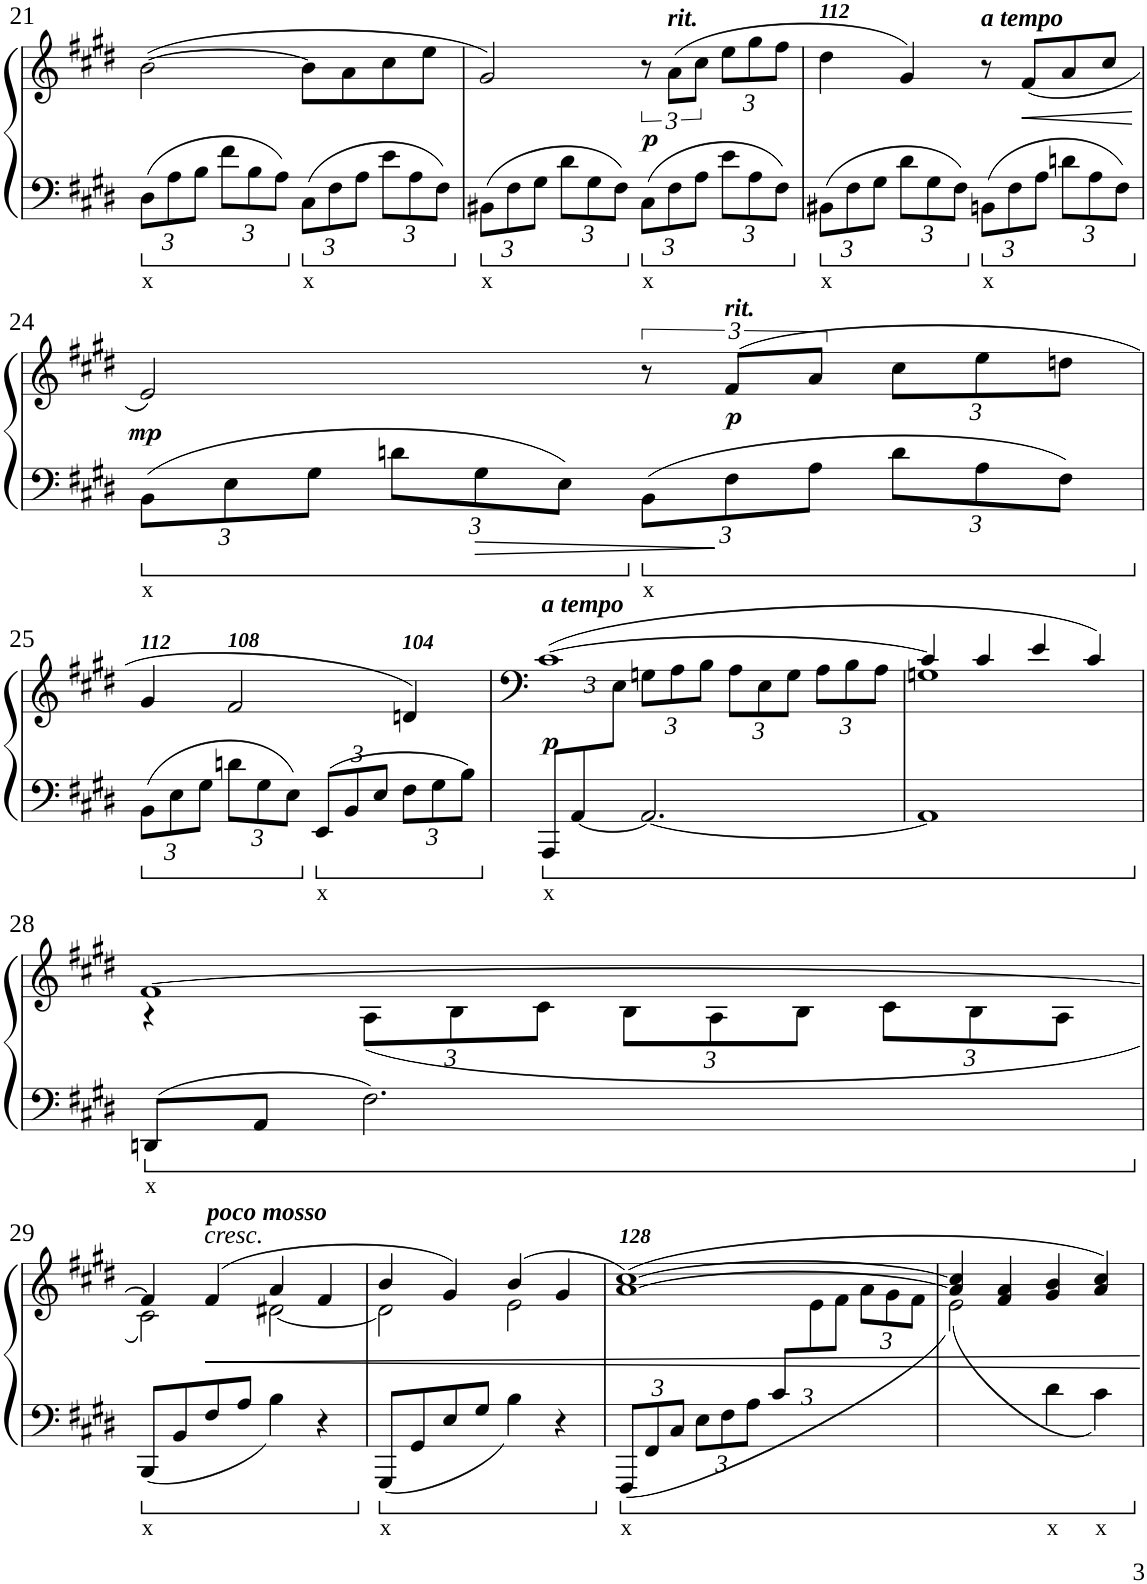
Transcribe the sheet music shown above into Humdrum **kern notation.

**kern	**text	**kern	**dynam
*part1	*part1	*part1	*part1
*staff2	*staff2	*staff1	*staff1/2
*I"Piano	*	*	*
*I'Pno	*	*	*
!!LO:PB:g=z
*clefF4	*	*clefG2	*
*k[f#c#g#d#]	*	*k[f#c#g#d#]	*
*M4/4	*	*M4/4	*
*Xbrackettup	*	*	*
=21	=21	=21	=21
!	!LO:LY:b	!	!
12D#\L	x	(>[2b\	.
12A\	.	.	.
12B\J	.	.	.
12f#\L	.	.	.
12B\	.	.	.
12A\J	.	.	.
!	!LO:LY:b	!	!
12C#\L	x	8b\L]	.
12F#\	.	.	.
.	.	8a\	.
12A\J	.	.	.
12e\L	.	8cc#\	.
12A\	.	.	.
.	.	8ee\J	.
12F#\J	.	.	.
=22	=22	=22	=22
!	!LO:LY:b	!	!
12BB#X\L	x	2g#/)	.
12F#\	.	.	.
12G#\J	.	.	.
12d#\L	.	.	.
12G#\	.	.	.
12F#\J	.	.	.
!	!LO:LY:b	!	!LO:DY:b
12C#\L	x	12r	p
!	!	!LO:TX:a:Bi:t=rit.	!
12F#\	.	(>12a\L	.
12A\J	.	12cc#\J	.
*	*	*Xbrackettup	*
12e\L	.	12ee\L	.
12A\	.	12gg#\	.
12F#\J	.	12ff#\J	.
=23	=23	=23	=23
!	!	!LO:TX:a:Bi:t=112	!
!	!LO:LY:b	!	!
12BB#X\L	x	4dd#\	.
12F#\	.	.	.
12G#\J	.	.	.
12d#\L	.	4g#/)	.
12G#\	.	.	.
12F#\J	.	.	.
!	!	!LO:TX:a:Bi:t=a tempo	!
!	!LO:LY:b	!	!
12BBn\L	x	8r	.
12F#\	.	.	.
!	!	!	!LO:HP:b
.	.	(<8f#/L	<
12A\J	.	.	.
12dn\L	.	8a/	.
12A\	.	.	.
.	.	8cc#/J	.
12F#\J	.	.	.
.	.	.	[
!!LO:LB:g=z
=24	=24	=24	=24
!	!LO:LY:b	!	!LO:DY:b
12BB\L	x	2e/)	mp
12E\	.	.	.
12G#\J	.	.	.
12dn\L	.	.	.
12G#\	.	.	.
12E\J	.	.	.
!	!LO:LY:b	!	!
*	*	*brackettup	*
12BB\L	x	12r	.
!	!	!LO:TX:a:Bi:t=rit.	!
!	!	!	!LO:DY:b
12F#\	.	(>12f#/L	p
12A\J	.	12a/J	.
*	*	*Xbrackettup	*
12d\L	.	12cc#\L	.
12A\	.	12ee\	.
12F#\J	.	12ddn\J	.
!!LO:LB:g=z
=25	=25	=25	=25
!	!	!LO:TX:a:Bi:t=112	!
12BB\L	.	4g#/	.
12E\	.	.	.
12G#\J	.	.	.
!	!	!LO:TX:a:Bi:t=108	!
12dn\L	.	2f#/	.
12G#\	.	.	.
12E\J	.	.	.
!	!LO:LY:b	!	!
12EE/L	x	.	.
12BB/	.	.	.
12E/J	.	.	.
!	!	!LO:TX:a:Bi:t=104	!
12F#\L	.	4dn/)	.
12G#\	.	.	.
12B\J	.	.	.
=26	=26	=26	=26
!	!	!LO:TX:a:Bi:t=a tempo	!
!	!LO:LY:b	!	!LO:DY:b
*	*	*^	*
*	*	*	*^	*
12AAA/L	x	(>[1c#	4ryy	6ryy	p
[12AA/	.	.	.	.	.
12ryy	.	.	.	12E\J	.
2.AA/_	.	.	12Gn\L	2.ryy	.
.	.	.	12A\	.	.
.	.	.	12B\J	.	.
.	.	.	12A\L	.	.
.	.	.	12E\	.	.
.	.	.	12G\J	.	.
.	.	.	12A\L	.	.
.	.	.	12B\	.	.
.	.	.	12A\J	.	.
*	*	*	*v	*v	*
=27	=27	=27	=27	=27
1AA]	.	4c#/]	1Gn	.
.	.	4c#/	.	.
.	.	4e/	.	.
.	.	4c#/)	.	.
!!LO:LB:g=z	!!
=28	=28	=28	=28	=28
!	!LO:LY:b	!	!	!
8DDn/L	x	[1f#	4r	.
8AA/J	.	.	.	.
2.F#\	.	.	(<12A\L	.
.	.	.	12B\	.
.	.	.	12c#\J	.
.	.	.	12B\L	.
.	.	.	12A\	.
.	.	.	12B\J	.
.	.	.	12c#\L	.
.	.	.	12B\	.
.	.	.	12A\J	.
!!LO:LB:g=z	!!
=29	=29	=29	=29	=29
!	!LO:LY:b	!	!	!
8BBB/L	x	4f#/]	2c#\)	.
8BB/	.	.	.	.
!	!	!LO:TX:a:i:t=cresc.	!	!
!	!	!LO:TX:a:Bi:t=poco mosso	!	!
8F#/	.	(>4f#/	.	.
8A/J	.	.	.	.
4B\	.	4a/	[2d#X\	.
4r	.	4f#/	.	.
=30	=30	=30	=30	=30
!	!LO:LY:b	!	!	!
8GGG#/L	x	4b/	2d#\]	.
8GG#/	.	.	.	.
8E/	.	4g#/)	.	.
8G#/J	.	.	.	.
4B\	.	(>4b/	2e\	.
4r	.	4g#/	.	.
*	*	*v	*v	*
=31	=31	=31	=31
!	!	!LO:TX:a:Bi:t=128	!
!	!LO:LY:b	!	!
*	*	*^	*
*	*	*	*^	*
(<12FFF#/L	x	(>[1a [1cc#)	2.ryy	12%7ryy	.
12FF#/	.	.	.	.	.
12C#/J	.	.	.	.	.
12E\L	.	.	.	.	.
12F#\	.	.	.	.	.
12A\J	.	.	.	.	.
12c#/L	.	.	.	.	.
6ryy	.	.	.	12e\	.
.	.	.	.	12f#\J	.
4ryy	.	.	12a\L	4ryy	.
.	.	.	12g#\	.	.
.	.	.	12f#\J	.	.
*	*	*	*v	*v	*
=32	=32	=32	=32	=32
2ryy	.	4a/] 4cc#/]	(<2e\)	.
.	.	4f#/ 4a/	.	.
!	!LO:LY:b	!	!	!
4d#\	x	4g#/ 4b/	2ryy	.
!	!LO:LY:b	!	!	!
4c#\)	x	4a/ 4cc#/)	.	.
*	*	*v	*v	*
=	=	=	=
*-	*-	*-	*-
